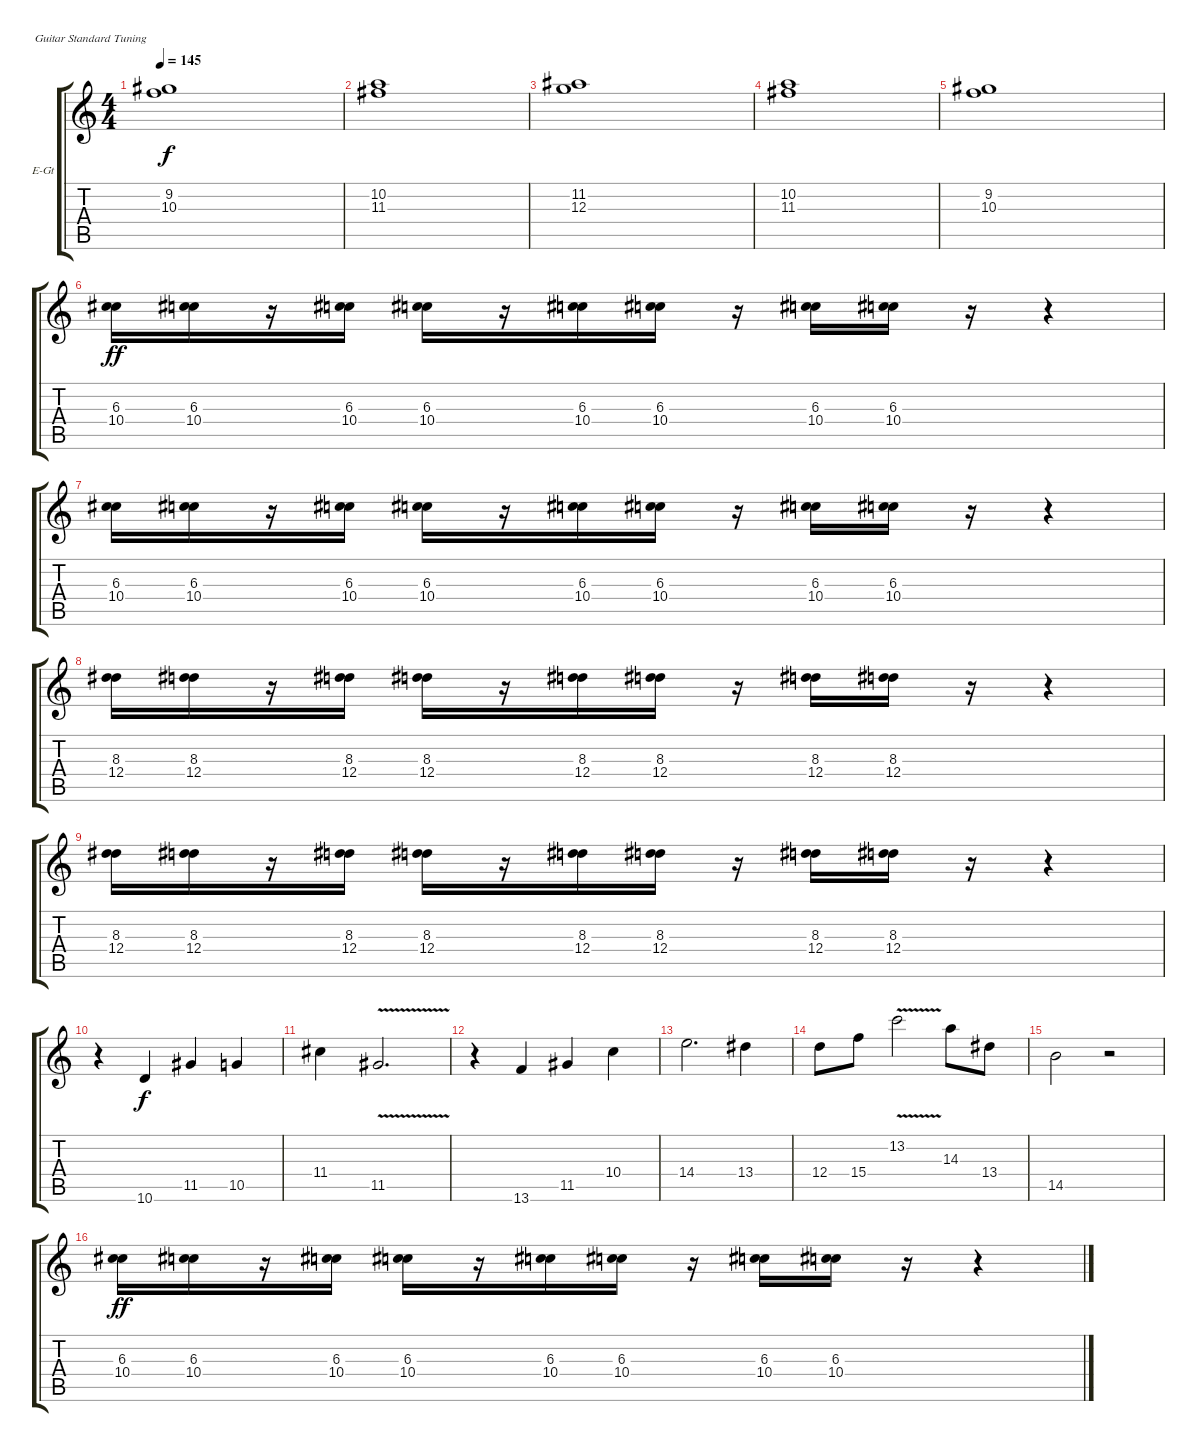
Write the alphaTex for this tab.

\defaultSystemsLayout 4
\bracketExtendMode groupsimilarinstruments
\firstSystemTrackNameOrientation horizontal
\otherSystemsTrackNameOrientation horizontal
\track ("Guitar Compilation" "E-Gt") {instrument electricguitarclean}
\staff {score tabs}
\tuning (E4 B3 G3 D3 A2 E2)
\ts (4 4)
\tempo 145
\clef g2
\scale
0.333333
\ks c
(9.2 10.3).1{dy f} |
\scale
0.333333 (10.2 11.3).1 |
\scale
0.333333 (11.2 12.3).1 |
\scale
0.333333 (10.2 11.3).1 |
\scale
0.333333 (9.2 10.3).1 |
\scale
0.333333 (10.4 6.3).16{dy ff} (10.4 6.3).16 r.16 (10.4 6.3).16 (10.4 6.3).16 r.16 (10.4 6.3).16 (10.4 6.3).16 r.16 (10.4 6.3).16 (10.4 6.3).16 r.16 r.4 |
\scale
0.333333 (10.4 6.3).16 (10.4 6.3).16 r.16 (10.4 6.3).16 (10.4 6.3).16 r.16 (10.4 6.3).16 (10.4 6.3).16 r.16 (10.4 6.3).16 (10.4 6.3).16 r.16 r.4 |
\scale
0.333333 (12.4 8.3).16 (12.4 8.3).16 r.16 (12.4 8.3).16 (12.4 8.3).16 r.16 (12.4 8.3).16 (12.4 8.3).16 r.16 (12.4 8.3).16 (12.4 8.3).16 r.16 r.4 |
\scale
0.333333 (12.4 8.3).16 (12.4 8.3).16 r.16 (12.4 8.3).16 (12.4 8.3).16 r.16 (12.4 8.3).16 (12.4 8.3).16 r.16 (12.4 8.3).16 (12.4 8.3).16 r.16 r.4 |
\scale
0.333333 r.4 10.6.4{dy f} 11.5.4 10.5.4 |
\scale
0.333333 11.4.4 11.5{v}.2{d} |
\scale
0.333333 r.4 13.6.4 11.5.4 10.4.4 |
\scale
0.333333 14.4.2{d} 13.4.4 |
\scale
0.333333 12.4.8 15.4.8 13.2{v}.2 14.3.8 13.4.8 |
\scale
0.333333 14.5.2 r.2 |
\scale
0.333333 (10.4 6.3).16{dy ff} (10.4 6.3).16 r.16 (10.4 6.3).16 (10.4 6.3).16 r.16 (10.4 6.3).16 (10.4 6.3).16 r.16 (10.4 6.3).16 (10.4 6.3).16 r.16 r.4
